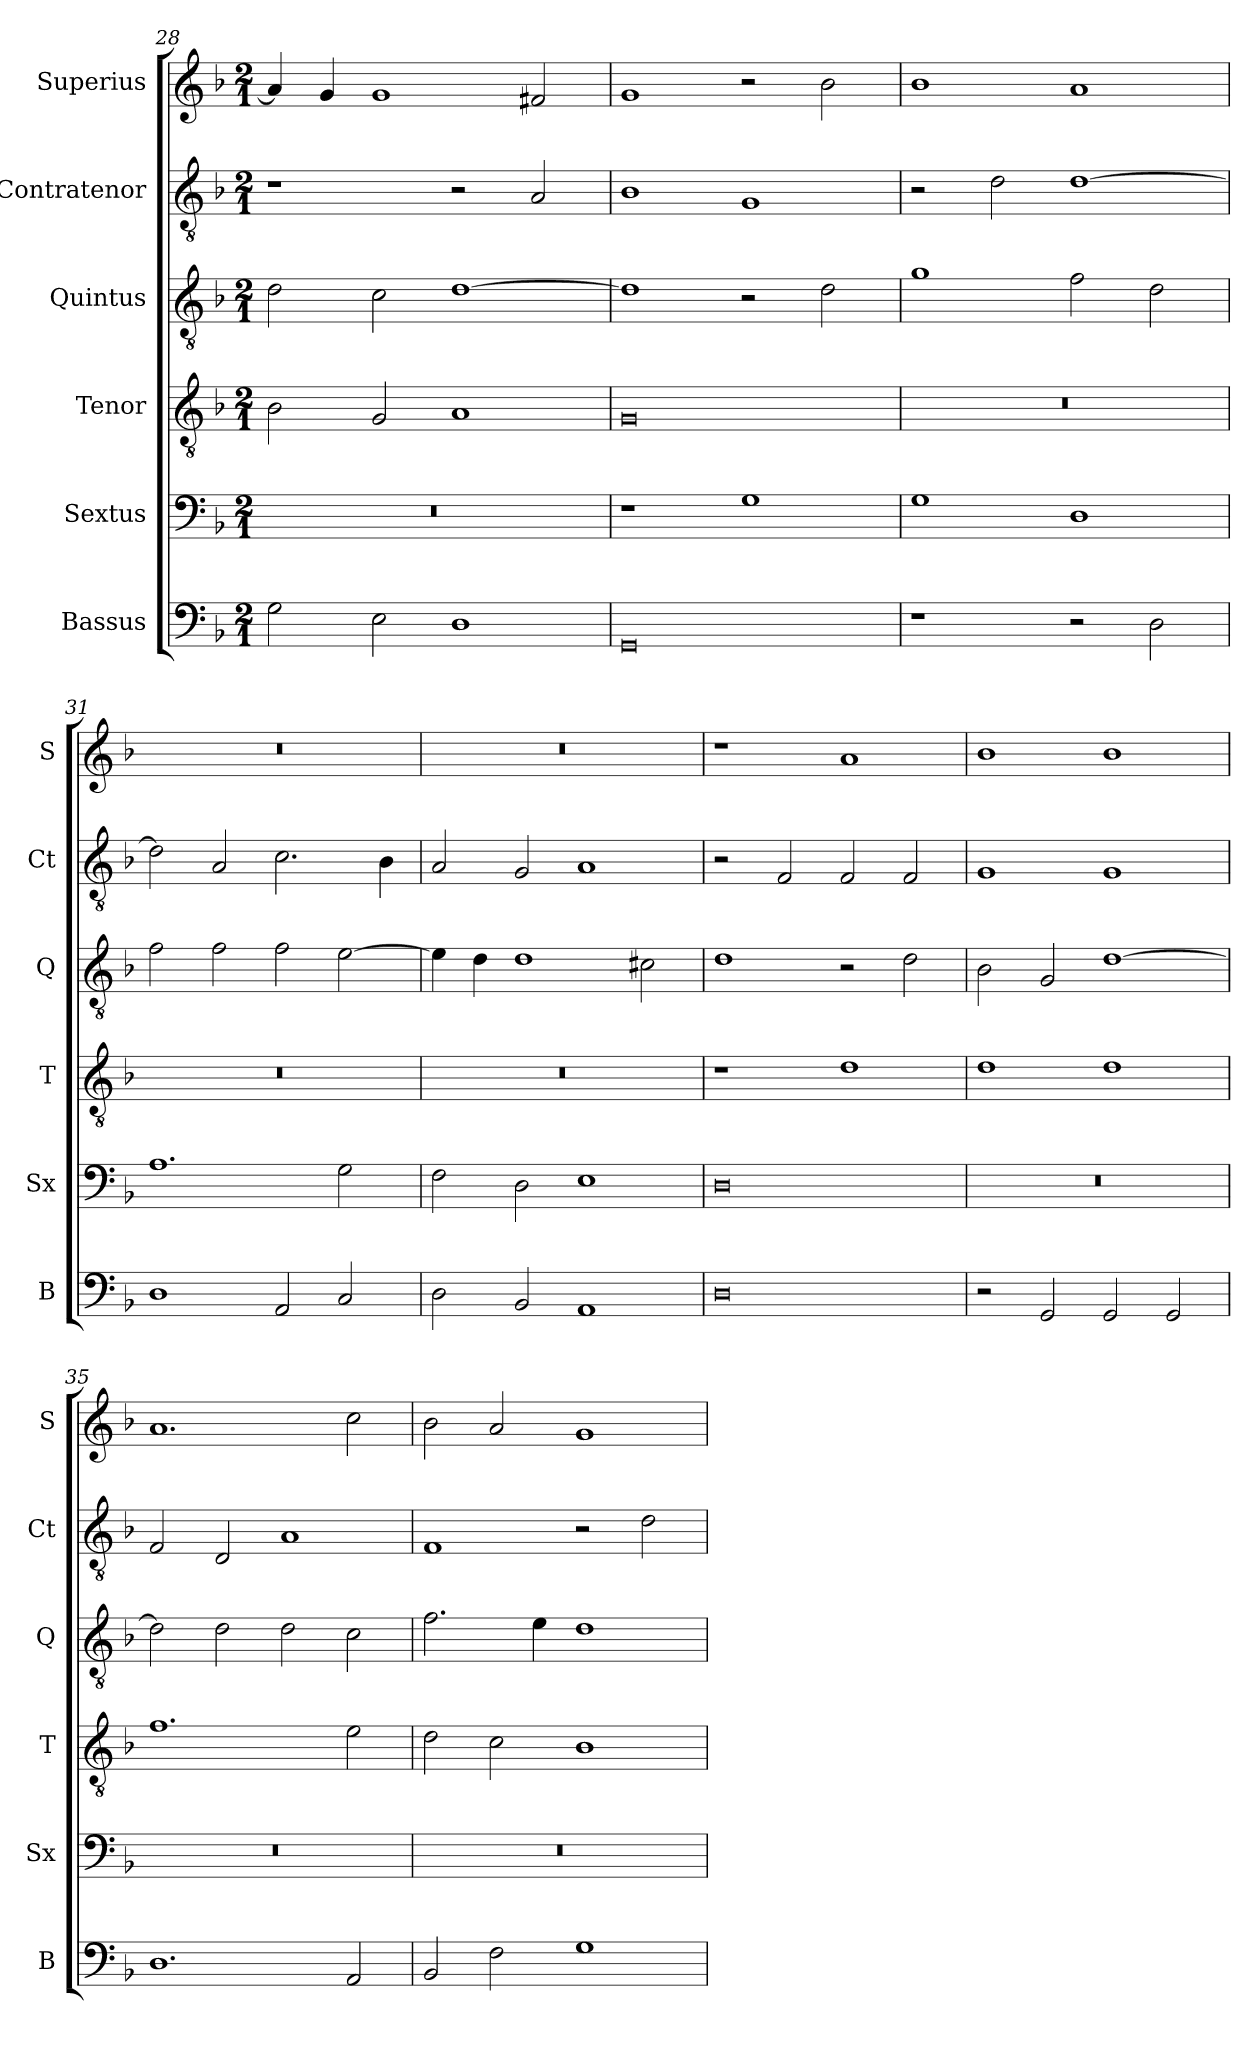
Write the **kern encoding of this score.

**kern	**kern	**kern	**kern	**kern	**kern
*part6	*part5	*part4	*part3	*part2	*part1
*staff6	*staff5	*staff4	*staff3	*staff2	*staff1
*I"Bassus	*I"Sextus	*I"Tenor	*I"Quintus	*I"Contratenor	*I"Superius
*I'B	*I'Sx	*I'T	*I'Q	*I'Ct	*I'S
*clefF4	*clefF4	*clefGv2	*clefGv2	*clefGv2	*clefG2
*k[b-]	*k[b-]	*k[b-]	*k[b-]	*k[b-]	*k[b-]
*M2/1	*M2/1	*M2/1	*M2/1	*M2/1	*M2/1
=28	=28	=28	=28	=28	=28
2G\	0r	2B-\	2d\	1r	4a/]
.	.	.	.	.	4g/
2E\	.	2G/	2c\	.	1g
1D	.	1A	[1d	2r	.
.	.	.	.	2A/	2f#X/
=29	=29	=29	=29	=29	=29
0GG	1r	0G	1d]	1B-	1g
.	1G	.	2r	1G	2r
.	.	.	2d\	.	2b-\
=30	=30	=30	=30	=30	=30
1r	1G	0r	1g	2r	1b-
.	.	.	.	2d\	.
2r	1D	.	2f\	[1d	1a
2D\	.	.	2d\	.	.
=31	=31	=31	=31	=31	=31
1D	1.A	0r	2f\	2d\]	0r
.	.	.	2f\	2A/	.
2AA/	.	.	2f\	2.c\	.
2C/	2G\	.	[2e\	.	.
.	.	.	.	4B-\	.
=32	=32	=32	=32	=32	=32
2D\	2F\	0r	4e\]	2A/	0r
.	.	.	4d\	.	.
2BB-/	2D\	.	1d	2G/	.
1AA	1E	.	.	1A	.
.	.	.	2c#X\	.	.
=33	=33	=33	=33	=33	=33
0D	0D	1r	1d	2r	1r
.	.	.	.	2F/	.
.	.	1d	2r	2F/	1a
.	.	.	2d\	2F/	.
=34	=34	=34	=34	=34	=34
2r	0r	1d	2B-\	1G	1b-
2GG/	.	.	2G/	.	.
2GG/	.	1d	[1d	1G	1b-
2GG/	.	.	.	.	.
=35	=35	=35	=35	=35	=35
1.D	0r	1.f	2d\]	2F/	1.a
.	.	.	2d\	2D/	.
.	.	.	2d\	1A	.
2AA/	.	2e\	2c\	.	2cc\
=36	=36	=36	=36	=36	=36
2BB-/	0r	2d\	2.f\	1F	2b-\
2F\	.	2c\	.	.	2a/
.	.	.	4e\	.	.
1G	.	1B-	1d	2r	1g
.	.	.	.	2d\	.
=	=	=	=	=	=
*-	*-	*-	*-	*-	*-
